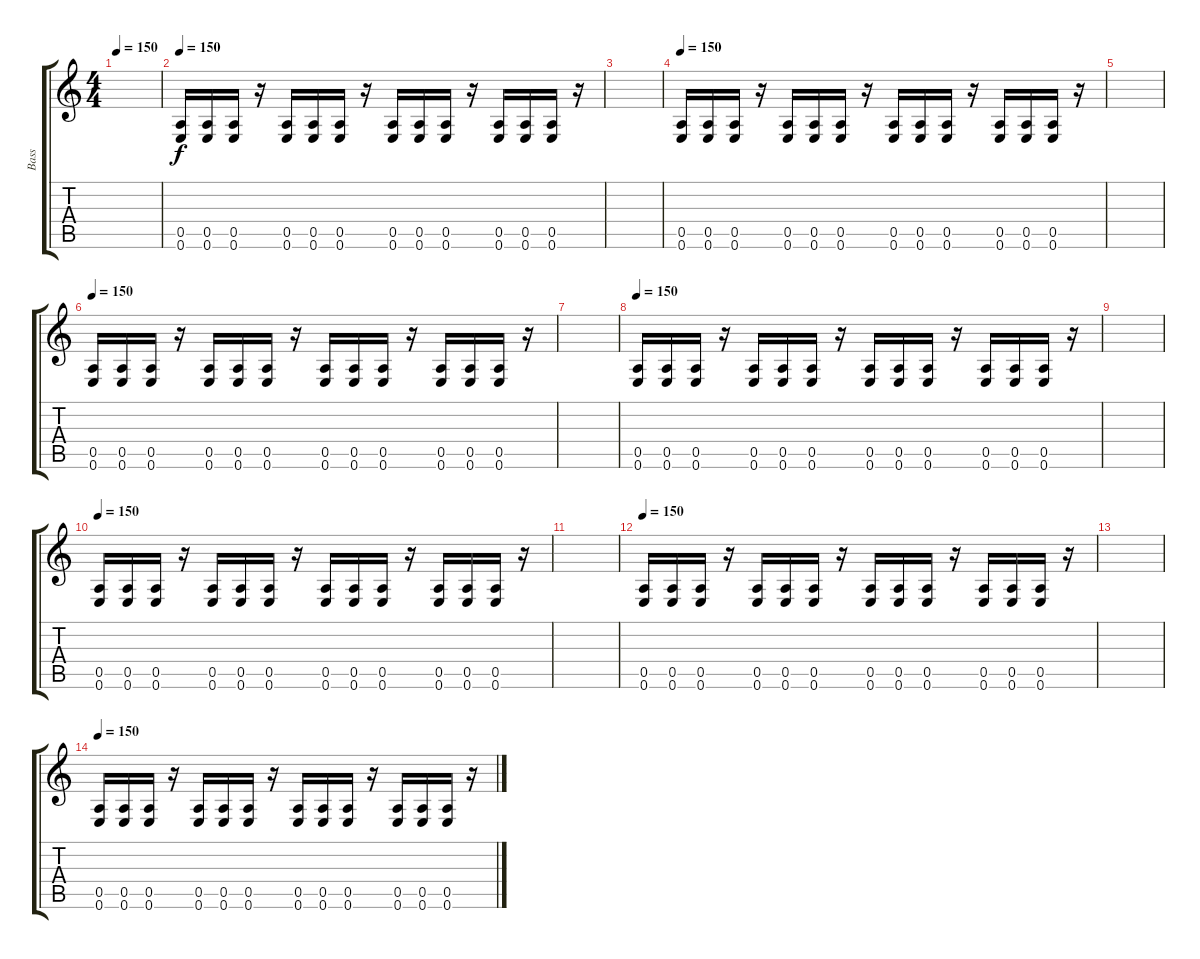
\track ("Bass" "Bass") {instrument electricbasspick}
\staff {score tabs}
\tuning (E4 B3 G3 D3 A2 E2) {hide}
\ts (4 4)
\tempo 150
\clef g2
\ks c
|
\tempo 150
(0.5 0.6).16 (0.5 0.6).16 (0.5 0.6).16 r.16 (0.5 0.6).16 (0.5 0.6).16 (0.5 0.6).16 r.16 (0.5 0.6).16 (0.5 0.6).16 (0.5 0.6).16 r.16 (0.5 0.6).16 (0.5 0.6).16 (0.5 0.6).16 r.16 |
|
\tempo 150
(0.5 0.6).16 (0.5 0.6).16 (0.5 0.6).16 r.16 (0.5 0.6).16 (0.5 0.6).16 (0.5 0.6).16 r.16 (0.5 0.6).16 (0.5 0.6).16 (0.5 0.6).16 r.16 (0.5 0.6).16 (0.5 0.6).16 (0.5 0.6).16 r.16 |
|
\tempo 150
(0.5 0.6).16 (0.5 0.6).16 (0.5 0.6).16 r.16 (0.5 0.6).16 (0.5 0.6).16 (0.5 0.6).16 r.16 (0.5 0.6).16 (0.5 0.6).16 (0.5 0.6).16 r.16 (0.5 0.6).16 (0.5 0.6).16 (0.5 0.6).16 r.16 |
|
\tempo 150
(0.5 0.6).16 (0.5 0.6).16 (0.5 0.6).16 r.16 (0.5 0.6).16 (0.5 0.6).16 (0.5 0.6).16 r.16 (0.5 0.6).16 (0.5 0.6).16 (0.5 0.6).16 r.16 (0.5 0.6).16 (0.5 0.6).16 (0.5 0.6).16 r.16 |
|
\tempo 150
(0.5 0.6).16 (0.5 0.6).16 (0.5 0.6).16 r.16 (0.5 0.6).16 (0.5 0.6).16 (0.5 0.6).16 r.16 (0.5 0.6).16 (0.5 0.6).16 (0.5 0.6).16 r.16 (0.5 0.6).16 (0.5 0.6).16 (0.5 0.6).16 r.16 |
|
\tempo 150
(0.5 0.6).16 (0.5 0.6).16 (0.5 0.6).16 r.16 (0.5 0.6).16 (0.5 0.6).16 (0.5 0.6).16 r.16 (0.5 0.6).16 (0.5 0.6).16 (0.5 0.6).16 r.16 (0.5 0.6).16 (0.5 0.6).16 (0.5 0.6).16 r.16 |
|
\tempo 150
(0.5 0.6).16 (0.5 0.6).16 (0.5 0.6).16 r.16 (0.5 0.6).16 (0.5 0.6).16 (0.5 0.6).16 r.16 (0.5 0.6).16 (0.5 0.6).16 (0.5 0.6).16 r.16 (0.5 0.6).16 (0.5 0.6).16 (0.5 0.6).16 r.16
